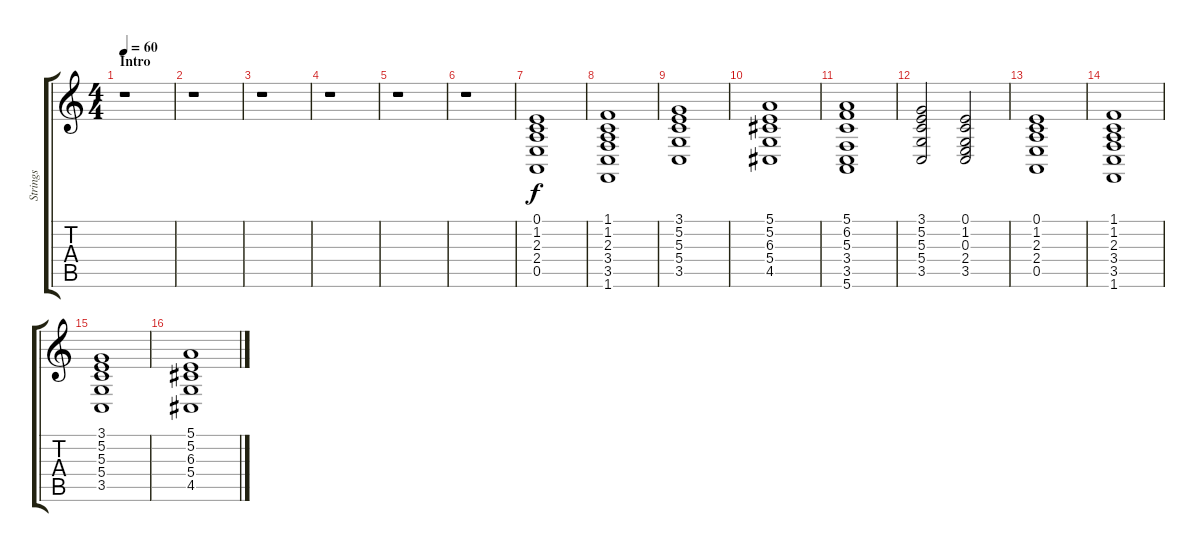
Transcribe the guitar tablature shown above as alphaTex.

\track ("Strings" "Strings") {instrument stringensemble1}
\staff {score tabs}
\tuning (E4 B3 G3 D3 A2 E2) {hide}
\ts (4 4)
\section ("" "Intro")
\tempo 60
\clef g2
\ks c
r.1{dy f instrument stringensemble1} |
r.1 |
r.1 |
r.1 |
r.1 |
r.1 |
(0.1 1.2 2.3 2.4 0.5).1 |
(1.1 1.2 2.3 3.4 3.5 1.6).1 |
(3.1 5.2 5.3 5.4 3.5).1 |
(5.1 5.2 6.3 5.4 4.5).1 |
(5.1 6.2 5.3 3.4 3.5 5.6).1 |
(3.1 5.2 5.3 5.4 3.5).2 (0.1 1.2 0.3 2.4 3.5).2 |
(0.1 1.2 2.3 2.4 0.5).1 |
(1.1 1.2 2.3 3.4 3.5 1.6).1 |
(3.1 5.2 5.3 5.4 3.5).1 |
(5.1 5.2 6.3 5.4 4.5).1
